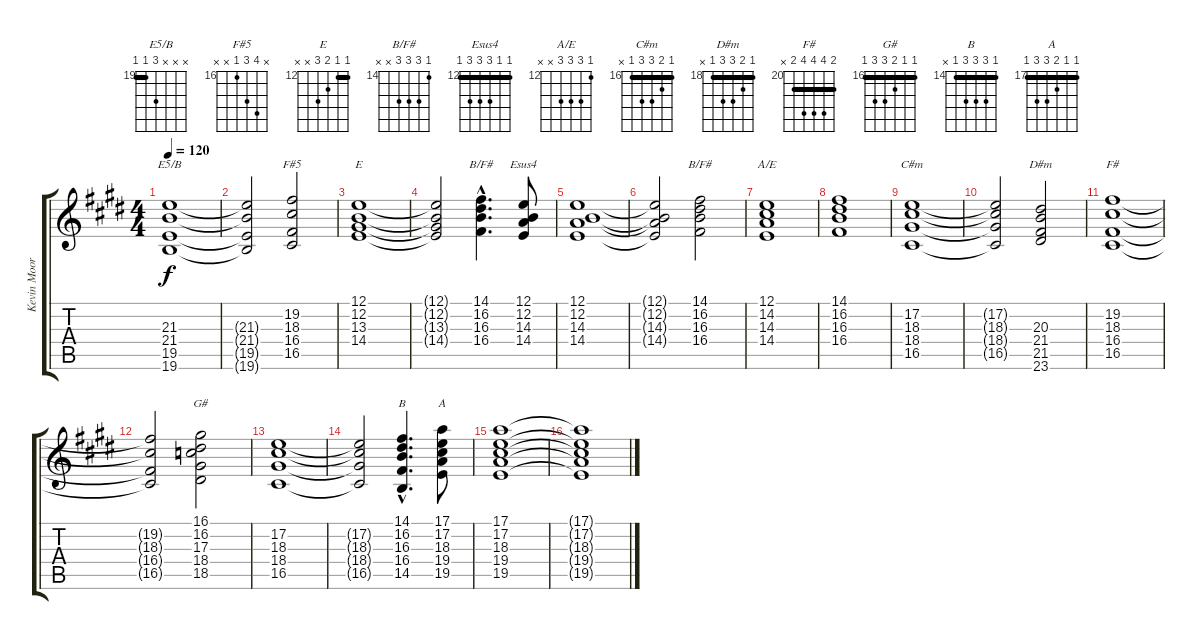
\track ("Kevin Moore Backround Keyboards" "Kevin Moor") {instrument stringensemble1}
\staff {score tabs}
\tuning (E4 B3 G3 D3 A2 E2) {hide}
\chord ("E5/B" x x x 21 19 19) {firstfret 19 barre 19}
\chord ("F#5" x 19 18 16 x x) {firstfret 16}
\chord ("E" 12 12 13 14 x x) {firstfret 12 barre 12}
\chord ("B/F#" 14 16 16 16 14 14) {firstfret 14 barre 14}
\chord ("Esus4" 12 12 14 14 14 12) {firstfret 12 barre 12}
\chord ("B/F#" 14 16 16 16 x x) {firstfret 14}
\chord ("A/E" 12 14 14 14 x x) {firstfret 12}
\chord ("C#m" 16 17 18 18 16 x) {firstfret 16 barre 16}
\chord ("D#m" 18 19 20 20 18 x) {firstfret 18 barre 18}
\chord ("F#" 21 23 23 23 21 x) {firstfret 20 barre 21}
\chord ("G#" 16 16 17 18 18 16) {firstfret 16 barre 16}
\chord ("B" 14 16 16 16 14 x) {firstfret 14 barre 14}
\chord ("A" 17 17 18 19 19 17) {firstfret 17 barre 17}
\ts (4 4)
\tempo 120
\clef g2
\ks e
(21.3 21.4 19.5 19.6).1{ch "E5/B" dy f} |
(21.3{t} 21.4{t} 19.5{t} 19.6{t}).2 (19.2 18.3 16.4 16.5).2{ch "F#5"} |
(12.1 12.2 13.3 14.4).1{ch "E"} |
(12.1{t} 12.2{t} 13.3{t} 14.4{t}).2 (14.1{hac} 16.2{hac} 16.3{hac} 16.4{hac}).4{d ch "B/F#"} (12.1 12.2 14.3 14.4).8{ch "Esus4"} |
(12.1 12.2 14.3 14.4).1 |
(12.1{t} 12.2{t} 14.3{t} 14.4{t}).2 (14.1 16.2 16.3 16.4).2{ch "B/F#"} |
(12.1 14.2 14.3 14.4).1{ch "A/E"} |
(14.1 16.2 16.3 16.4).1 |
\section ("" "")
(17.2 18.3 18.4 16.5).1{ch "C#m"} |
(17.2{t} 18.3{t} 18.4{t} 16.5{t}).2 (20.3 21.4 21.5 23.6).2{ch "D#m"} |
(19.2 18.3 16.4 16.5).1{ch "F#"} |
(19.2{t} 18.3{t} 16.4{t} 16.5{t}).2 (16.1 16.2 17.3 18.4 18.5).2{ch "G#"} |
(17.2 18.3 18.4 16.5).1 |
(17.2{t} 18.3{t} 18.4{t} 16.5{t}).2 (14.1{hac} 16.2{hac} 16.3{hac} 16.4{hac} 14.5{hac}).4{d ch "B"} (17.1 17.2 18.3 19.4 19.5).8{ch "A"} |
(17.1 17.2 18.3 19.4 19.5).1{volume 7} |
(17.1{t} 17.2{t} 18.3{t} 19.4{t} 19.5{t}).1
